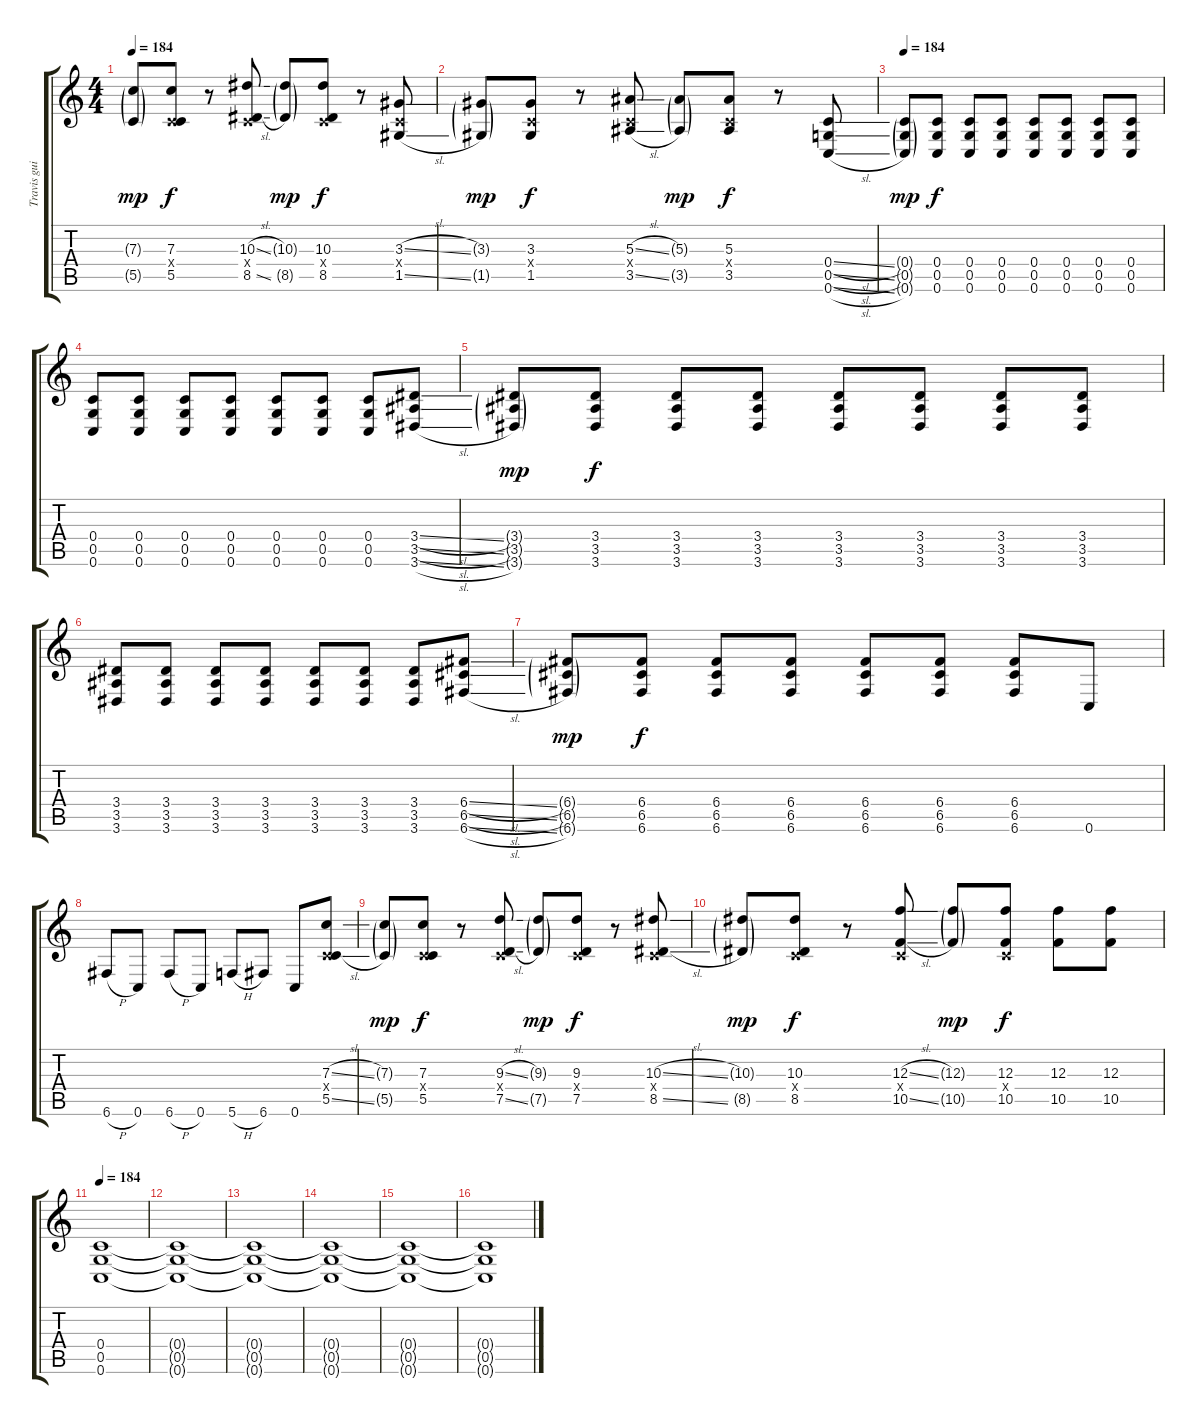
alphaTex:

\track ("Travis guitar" "Travis gui") {instrument distortionguitar}
\staff {score tabs}
\tuning (D4 A3 F3 C3 G2 C2) {hide}
\ts (4 4)
\tempo 184
\clef g2
\ks c
(7.3{g} 5.5{g}).8{dy mp} (7.3 0.4{x} 5.5).8{dy f} r.8 (10.3{sl} 0.4{x} 8.5{sl}).8 (10.3{g} 8.5{g}).8{dy mp} (10.3 0.4{x} 8.5).8{dy f} r.8 (3.3{sl} 0.4{x} 1.5{sl}).8 |
(3.3{g} 1.5{g}).8{dy mp} (3.3 0.4{x} 1.5).8{dy f} r.8 (5.3{sl} 0.4{x} 3.5{sl}).8 (5.3{g} 3.5{g}).8{dy mp} (5.3 0.4{x} 3.5).8{dy f} r.8 (0.4{sl} 0.5{sl} 0.6{sl}).8 |
\tempo 184
(0.4{g} 0.5{g} 0.6{g}).8{dy mp} (0.4 0.5 0.6).8{dy f} (0.4 0.5 0.6).8 (0.4 0.5 0.6).8 (0.4 0.5 0.6).8 (0.4 0.5 0.6).8 (0.4 0.5 0.6).8 (0.4 0.5 0.6).8 |
(0.4 0.5 0.6).8 (0.4 0.5 0.6).8 (0.4 0.5 0.6).8 (0.4 0.5 0.6).8 (0.4 0.5 0.6).8 (0.4 0.5 0.6).8 (0.4 0.5 0.6).8 (3.4{sl} 3.5{sl} 3.6{sl}).8 |
(3.4{g} 3.5{g} 3.6{g}).8{dy mp} (3.4 3.5 3.6).8{dy f} (3.4 3.5 3.6).8 (3.4 3.5 3.6).8 (3.4 3.5 3.6).8 (3.4 3.5 3.6).8 (3.4 3.5 3.6).8 (3.4 3.5 3.6).8 |
(3.4 3.5 3.6).8 (3.4 3.5 3.6).8 (3.4 3.5 3.6).8 (3.4 3.5 3.6).8 (3.4 3.5 3.6).8 (3.4 3.5 3.6).8 (3.4 3.5 3.6).8 (6.4{sl} 6.5{sl} 6.6{sl}).8 |
(6.4{g} 6.5{g} 6.6{g}).8{dy mp} (6.4 6.5 6.6).8{dy f} (6.4 6.5 6.6).8 (6.4 6.5 6.6).8 (6.4 6.5 6.6).8 (6.4 6.5 6.6).8 (6.4 6.5 6.6).8 0.6.8 |
6.6{h}.8 0.6.8 6.6{h}.8 0.6.8 5.6{h}.8 6.6.8 0.6.8 (7.3{sl} 0.4{x} 5.5{sl}).8 |
(7.3{g} 5.5{g}).8{dy mp} (7.3 0.4{x} 5.5).8{dy f} r.8 (9.3{sl} 0.4{x} 7.5{sl}).8 (9.3{g} 7.5{g}).8{dy mp} (9.3 0.4{x} 7.5).8{dy f} r.8 (10.3{sl} 0.4{x} 8.5{sl}).8 |
(10.3{g} 8.5{g}).8{dy mp} (10.3 0.4{x} 8.5).8{dy f} r.8 (12.3{sl} 0.4{x} 10.5{sl}).8 (12.3{g} 10.5{g}).8{dy mp} (12.3 0.4{x} 10.5).8{dy f} (12.3 10.5).8 (12.3 10.5).8 |
\tempo 184
(0.4 0.5 0.6).1 |
(0.4{t} 0.5{t} 0.6{t}).1 |
(0.4{t} 0.5{t} 0.6{t}).1 |
(0.4{t} 0.5{t} 0.6{t}).1 |
(0.4{t} 0.5{t} 0.6{t}).1 |
(0.4{t} 0.5{t} 0.6{t}).1
